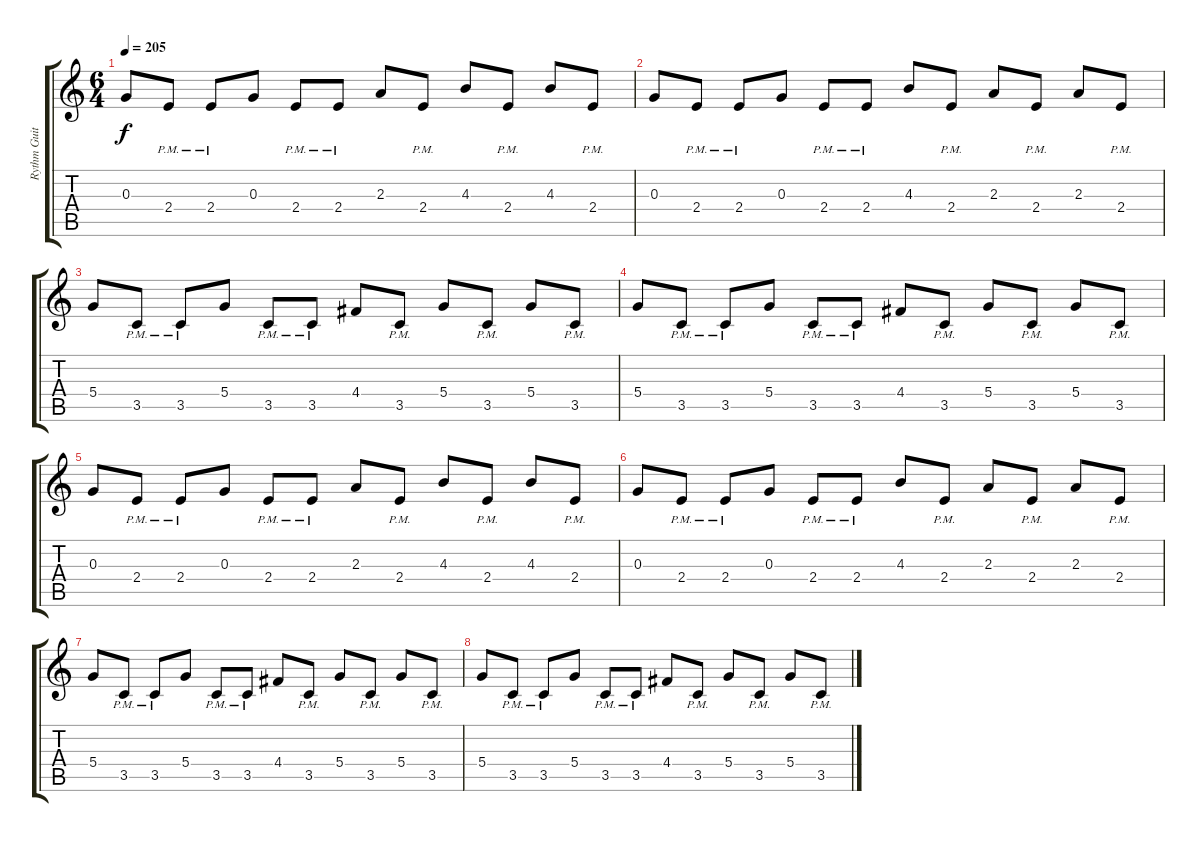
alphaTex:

\track ("Rythm Guitar" "Rythm Guit") {instrument distortionguitar}
\staff {score tabs}
\tuning (E4 B3 G3 D3 A2 E2) {hide}
\ts (6 4)
\tempo 205
\clef g2
\ks c
0.3.8{dy f} 2.4{pm}.8 2.4{pm}.8 0.3.8 2.4{pm}.8 2.4{pm}.8 2.3.8 2.4{pm}.8 4.3.8 2.4{pm}.8 4.3.8 2.4{pm}.8 |
0.3.8 2.4{pm}.8 2.4{pm}.8 0.3.8 2.4{pm}.8 2.4{pm}.8 4.3.8 2.4{pm}.8 2.3.8 2.4{pm}.8 2.3.8 2.4{pm}.8 |
5.4.8 3.5{pm}.8 3.5{pm}.8 5.4.8 3.5{pm}.8 3.5{pm}.8 4.4.8 3.5{pm}.8 5.4.8 3.5{pm}.8 5.4.8 3.5{pm}.8 |
5.4.8 3.5{pm}.8 3.5{pm}.8 5.4.8 3.5{pm}.8 3.5{pm}.8 4.4.8 3.5{pm}.8 5.4.8 3.5{pm}.8 5.4.8 3.5{pm}.8 |
0.3.8 2.4{pm}.8 2.4{pm}.8 0.3.8 2.4{pm}.8 2.4{pm}.8 2.3.8 2.4{pm}.8 4.3.8 2.4{pm}.8 4.3.8 2.4{pm}.8 |
0.3.8 2.4{pm}.8 2.4{pm}.8 0.3.8 2.4{pm}.8 2.4{pm}.8 4.3.8 2.4{pm}.8 2.3.8 2.4{pm}.8 2.3.8 2.4{pm}.8 |
5.4.8 3.5{pm}.8 3.5{pm}.8 5.4.8 3.5{pm}.8 3.5{pm}.8 4.4.8 3.5{pm}.8 5.4.8 3.5{pm}.8 5.4.8 3.5{pm}.8 |
5.4.8 3.5{pm}.8 3.5{pm}.8 5.4.8 3.5{pm}.8 3.5{pm}.8 4.4.8 3.5{pm}.8 5.4.8 3.5{pm}.8 5.4.8 3.5{pm}.8
